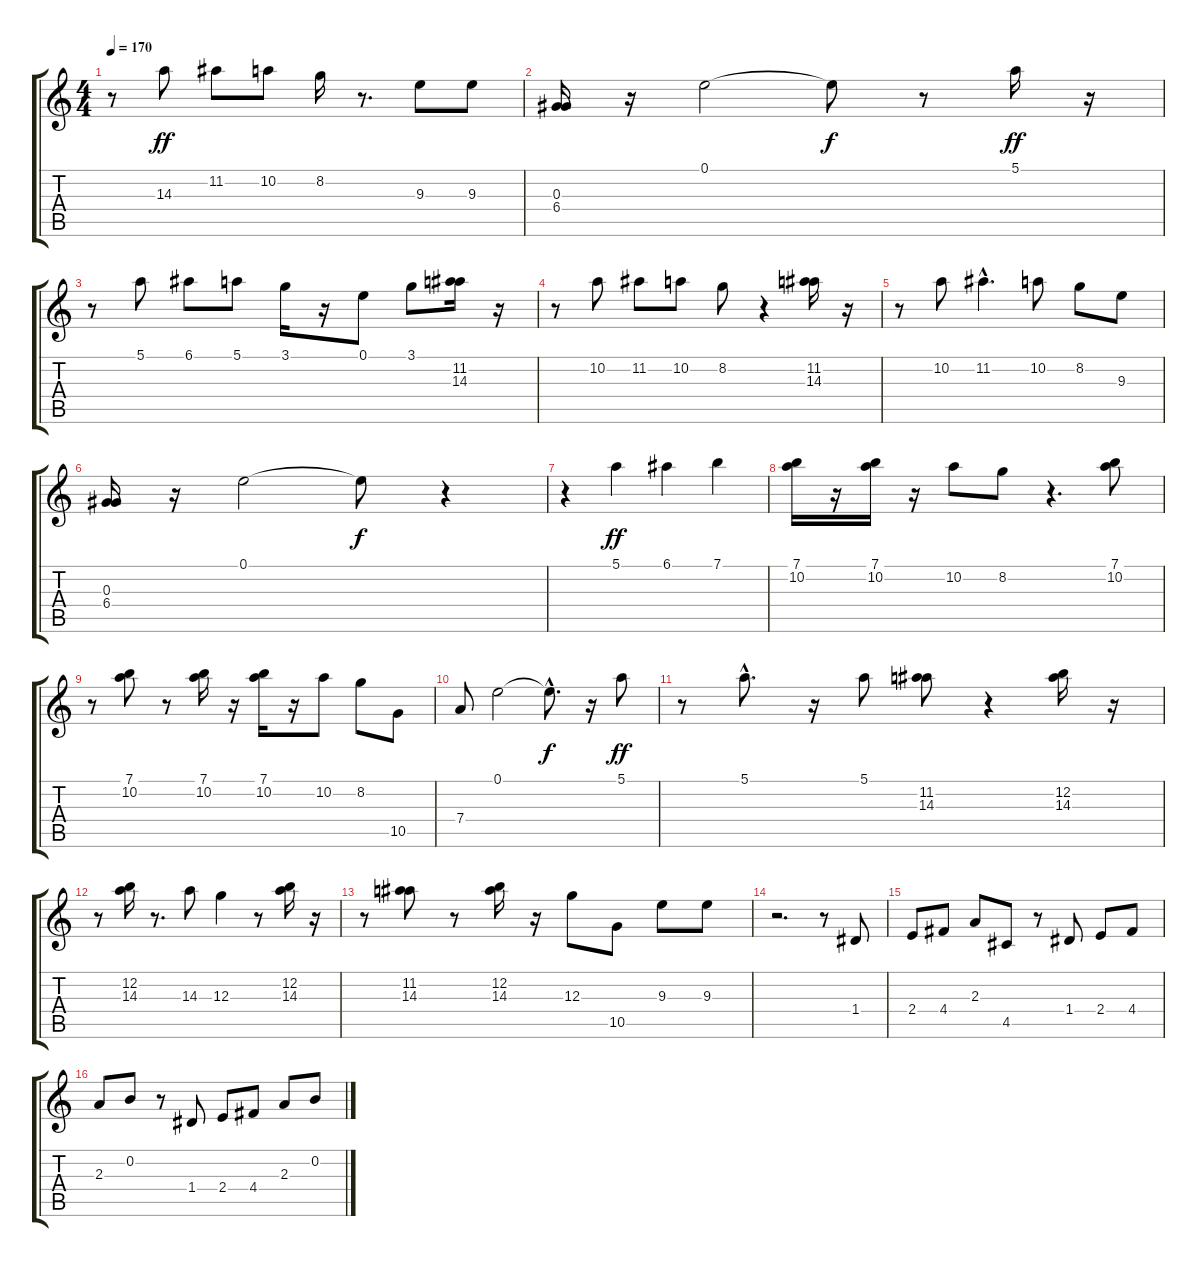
\track "" {instrument overdrivenguitar}
\staff {score tabs}
\tuning (E4 B3 G3 D3 A2 E2) {hide}
\ts (4 4)
\tempo 170
\clef g2
\ks c
r.8{dy ff} 14.3.8 11.2.8 10.2.8 8.2.16 r.8{d} 9.3.8 9.3.8 |
(0.3 6.4).16 r.16 0.1.2 0.1{t}.8{dy f} r.8 5.1.16{dy ff} r.16 |
r.8 5.1.8 6.1.8 5.1.8 3.1.16 r.16 0.1.8 3.1.8 (11.2 14.3).16 r.16 |
r.8 10.2.8 11.2.8 10.2.8 8.2.8 r.4 (11.2 14.3).16 r.16 |
r.8 10.2.8 11.2{hac}.4{d} 10.2.8 8.2.8 9.3.8 |
(0.3 6.4).16 r.16 0.1.2 0.1{t}.8{dy f} r.4 |
r.4 5.1.4{dy ff} 6.1.4 7.1.4 |
(7.1 10.2).16 r.16 (7.1 10.2).16 r.16 10.2.8 8.2.8 r.4{d} (7.1 10.2).8 |
r.8 (7.1 10.2).8 r.8 (7.1 10.2).16 r.16 (7.1 10.2).16 r.16 10.2.8 8.2.8 10.5.8 |
7.4.8 0.1.2 0.1{hac t}.8{d dy f} r.16 5.1.8{dy ff} |
r.8 5.1{hac}.8{d} r.16 5.1.8 (11.2 14.3).8 r.4 (12.2 14.3).16 r.16 |
r.8 (12.2 14.3).16 r.8{d} 14.3.8 12.3.4 r.8 (12.2 14.3).16 r.16 |
r.8 (11.2 14.3).8 r.8 (12.2 14.3).16 r.16 12.3.8 10.5.8 9.3.8 9.3.8 |
r.2{d} r.8 1.4.8 |
2.4.8 4.4.8 2.3.8 4.5.8 r.8 1.4.8 2.4.8 4.4.8 |
2.3.8 0.2.8 r.8 1.4.8 2.4.8 4.4.8 2.3.8 0.2.8
